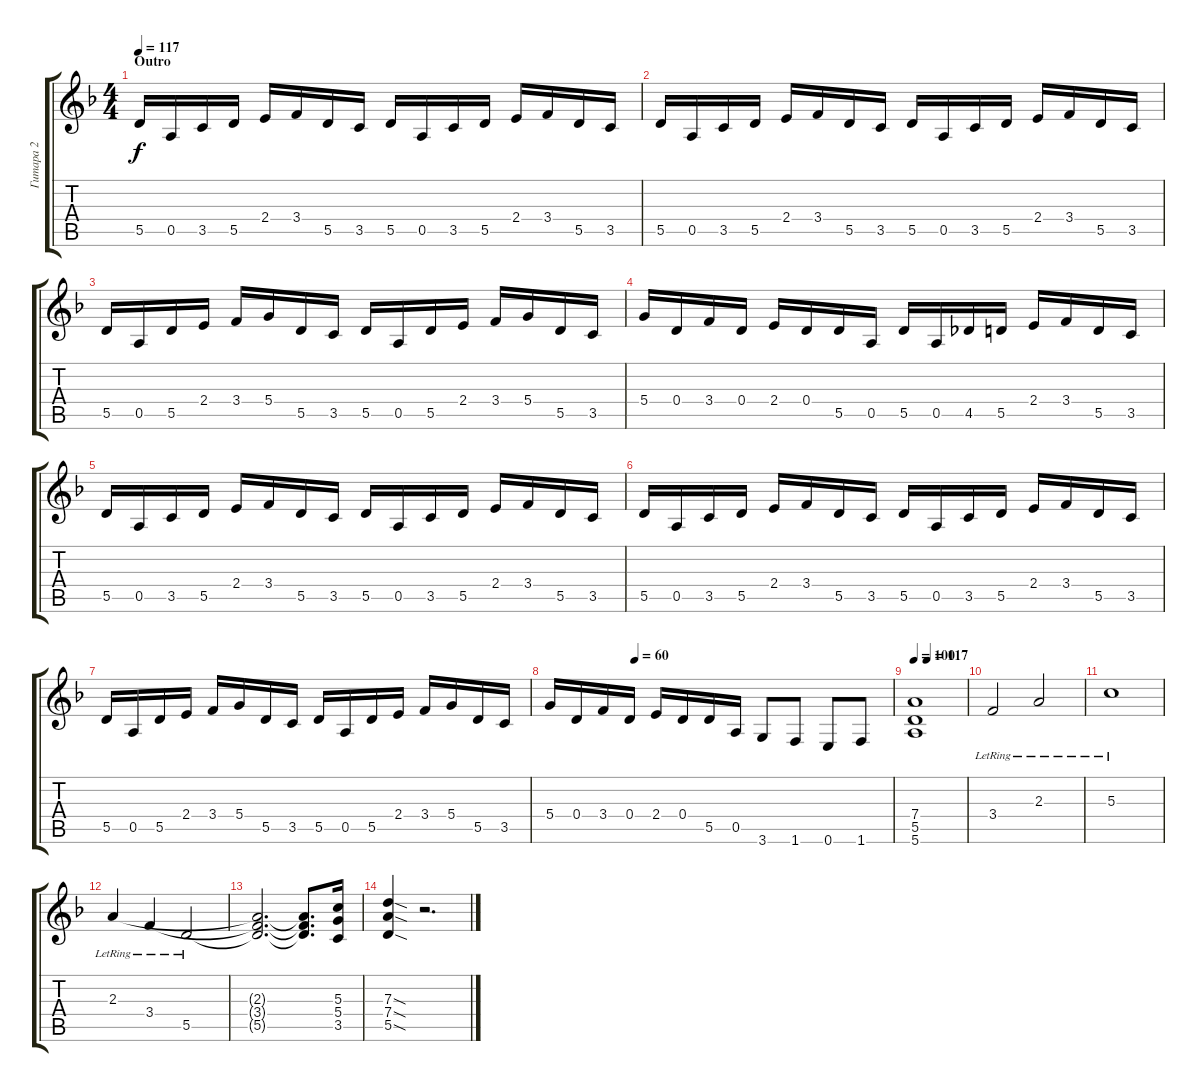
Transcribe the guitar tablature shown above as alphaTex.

\track ("Гитара 2" "Гитара 2") {instrument distortionguitar}
\staff {score tabs}
\tuning (E4 B3 G3 D3 A2 E2) {hide}
\ts (4 4)
\section ("" "Outro")
\tempo 117
\clef g2
\ks dminor
5.5.16{dy f} 0.5.16 3.5.16 5.5.16 2.4.16 3.4.16 5.5.16 3.5.16 5.5.16 0.5.16 3.5.16 5.5.16 2.4.16 3.4.16 5.5.16 3.5.16 |
5.5.16 0.5.16 3.5.16 5.5.16 2.4.16 3.4.16 5.5.16 3.5.16 5.5.16 0.5.16 3.5.16 5.5.16 2.4.16 3.4.16 5.5.16 3.5.16 |
5.5.16 0.5.16 5.5.16 2.4.16 3.4.16 5.4.16 5.5.16 3.5.16 5.5.16 0.5.16 5.5.16 2.4.16 3.4.16 5.4.16 5.5.16 3.5.16 |
5.4.16 0.4.16 3.4.16 0.4.16 2.4.16 0.4.16 5.5.16 0.5.16 5.5.16 0.5.16 4.5.16 5.5.16 2.4.16 3.4.16 5.5.16 3.5.16 |
5.5.16 0.5.16 3.5.16 5.5.16 2.4.16 3.4.16 5.5.16 3.5.16 5.5.16 0.5.16 3.5.16 5.5.16 2.4.16 3.4.16 5.5.16 3.5.16 |
5.5.16 0.5.16 3.5.16 5.5.16 2.4.16 3.4.16 5.5.16 3.5.16 5.5.16 0.5.16 3.5.16 5.5.16 2.4.16 3.4.16 5.5.16 3.5.16 |
5.5.16 0.5.16 5.5.16 2.4.16 3.4.16 5.4.16 5.5.16 3.5.16 5.5.16 0.5.16 5.5.16 2.4.16 3.4.16 5.4.16 5.5.16 3.5.16 |
\tempo (60 0.25)
5.4.16 0.4.16 3.4.16 0.4.16 2.4.16 0.4.16 5.5.16 0.5.16 3.6.8 1.6.8 0.6.8 1.6.8 |
\tempo 100
\tempo (117 0.25)
(7.4 5.5 5.6).1 |
3.4{lr}.2 2.3{lr}.2 |
5.3{lr}.1 |
2.3{lr}.4 3.4{lr}.4 5.5{lr}.2 |
(2.3{t} 3.4{t} 5.5{t}).2{d} (2.3{t} 3.4{t} 5.5{t}).8{d} (5.3 5.4 3.5).16 |
(7.3{sod} 7.4{sod} 5.5{sod}).4 r.2{d}
